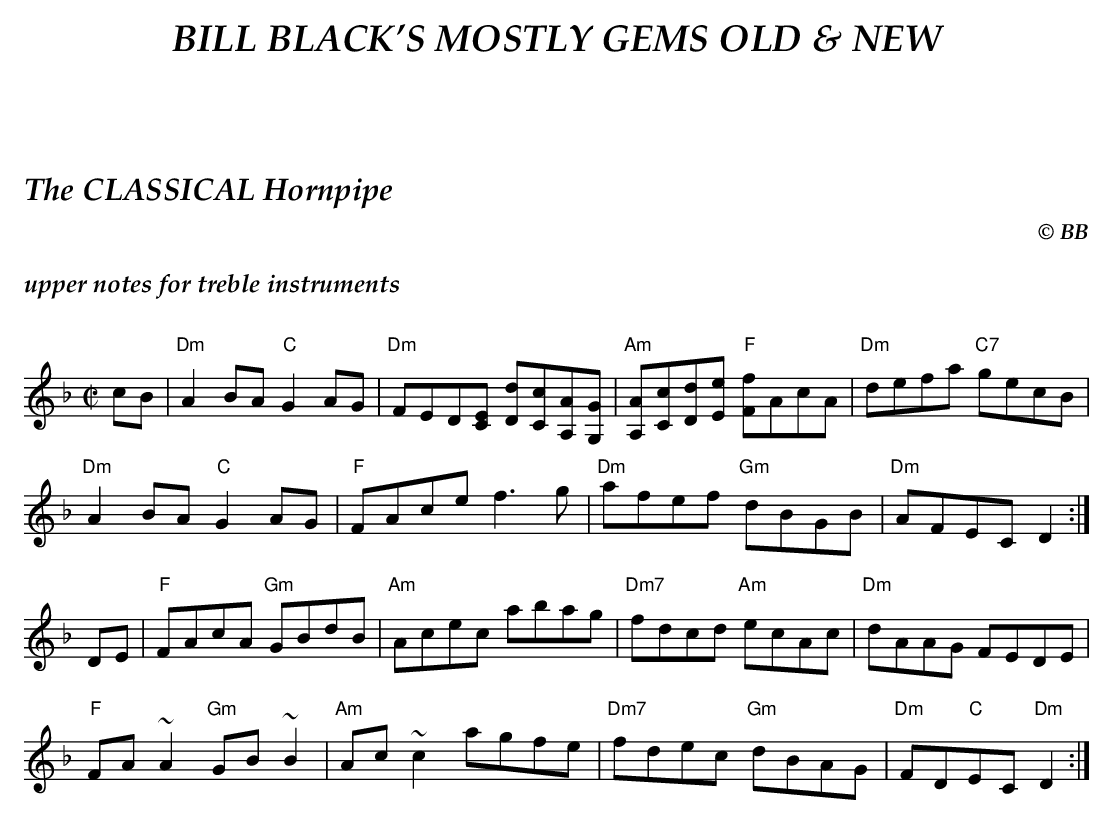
X:1
T:CLASSICAL Hornpipe, The
C:© BB
Q:1/4=150
M:C|
L:1/8
K:Dm
%%text upper notes for treble instruments
%%vskip 20
cB|"Dm"A2 BA "C"G2 AG|"Dm"FED[EC] [dD][cC][AA,][GG,]|\
"Am"[AA,][cC][dD][eE] "F"[fF]AcA|"Dm"defa "C7"gecB|
"Dm"A2 BA "C"G2 AG|"F"FAce f3 g|"Dm"afef "Gm"dBGB|"Dm"AFEC D2 :|
DE|"F"FAcA "Gm"GBdB|"Am"Acec abag|"Dm7"fdcd "Am"ecAc|"Dm"dAAG FEDE|
"F"FA~A2 "Gm"GB~B2|"Am"Ac~c2 agfe|"Dm7"fdec "Gm"dBAG|\
"Dm"FD"C"EC "Dm"D2 :|
